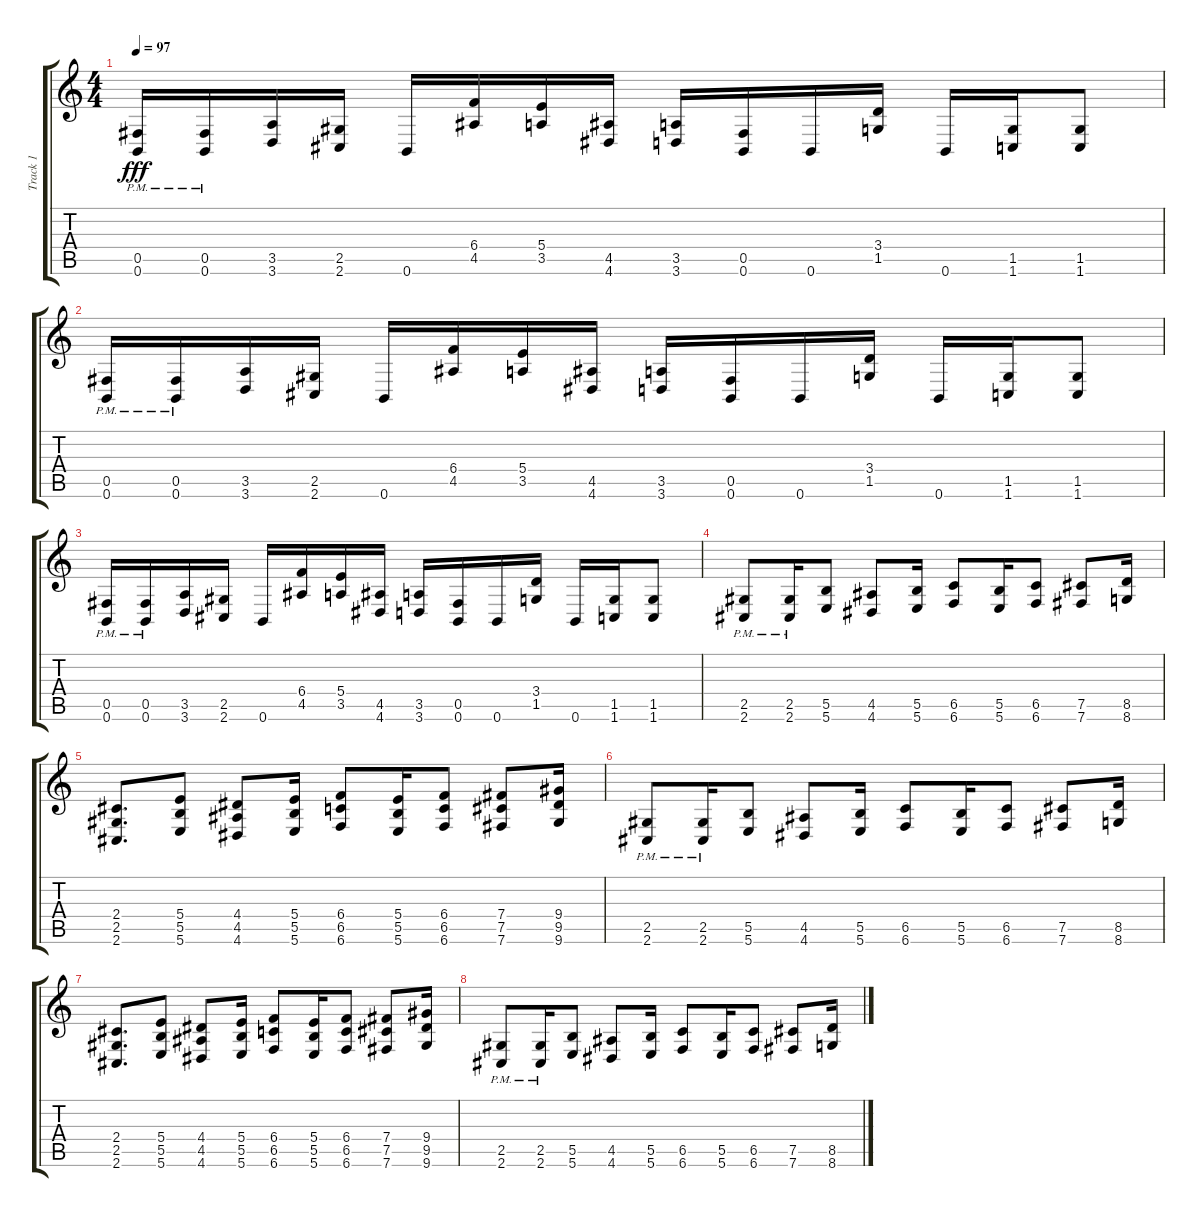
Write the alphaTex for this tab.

\track ("Track 1" "Track 1") {instrument distortionguitar}
\staff {score tabs}
\tuning (Db4 Ab3 E3 B2 Gb2 B1) {hide}
\ts (4 4)
\tempo 97
\clef g2
\ks c
(0.5{pm} 0.6{pm}).16{dy fff} (0.5{pm} 0.6{pm}).16 (3.5 3.6).16 (2.5 2.6).16 0.6.16 (6.4 4.5).16 (5.4 3.5).16 (4.5 4.6).16 (3.5 3.6).16 (0.5 0.6).16 0.6.16 (3.4 1.5).16 0.6.16 (1.5 1.6).16 (1.5 1.6).8 |
(0.5{pm} 0.6{pm}).16 (0.5{pm} 0.6{pm}).16 (3.5 3.6).16 (2.5 2.6).16 0.6.16 (6.4 4.5).16 (5.4 3.5).16 (4.5 4.6).16 (3.5 3.6).16 (0.5 0.6).16 0.6.16 (3.4 1.5).16 0.6.16 (1.5 1.6).16 (1.5 1.6).8 |
(0.5{pm} 0.6{pm}).16 (0.5{pm} 0.6{pm}).16 (3.5 3.6).16 (2.5 2.6).16 0.6.16 (6.4 4.5).16 (5.4 3.5).16 (4.5 4.6).16 (3.5 3.6).16 (0.5 0.6).16 0.6.16 (3.4 1.5).16 0.6.16 (1.5 1.6).16 (1.5 1.6).8 |
(2.5{pm} 2.6{pm}).8 (2.5{pm} 2.6{pm}).16 (5.5 5.6).8 (4.5 4.6).8 (5.5 5.6).16 (6.5 6.6).8 (5.5 5.6).16 (6.5 6.6).8 (7.5 7.6).8 (8.5 8.6).16 |
(2.4 2.5 2.6).8{d} (5.4 5.5 5.6).8 (4.4 4.5 4.6).8 (5.4 5.5 5.6).16 (6.4 6.5 6.6).8 (5.4 5.5 5.6).16 (6.4 6.5 6.6).8 (7.4 7.5 7.6).8 (9.4 9.5 9.6).16 |
(2.5{pm} 2.6{pm}).8 (2.5{pm} 2.6{pm}).16 (5.5 5.6).8 (4.5 4.6).8 (5.5 5.6).16 (6.5 6.6).8 (5.5 5.6).16 (6.5 6.6).8 (7.5 7.6).8 (8.5 8.6).16 |
(2.4 2.5 2.6).8{d} (5.4 5.5 5.6).8 (4.4 4.5 4.6).8 (5.4 5.5 5.6).16 (6.4 6.5 6.6).8 (5.4 5.5 5.6).16 (6.4 6.5 6.6).8 (7.4 7.5 7.6).8 (9.4 9.5 9.6).16 |
(2.5{pm} 2.6{pm}).8 (2.5{pm} 2.6{pm}).16 (5.5 5.6).8 (4.5 4.6).8 (5.5 5.6).16 (6.5 6.6).8 (5.5 5.6).16 (6.5 6.6).8 (7.5 7.6).8 (8.5 8.6).16
